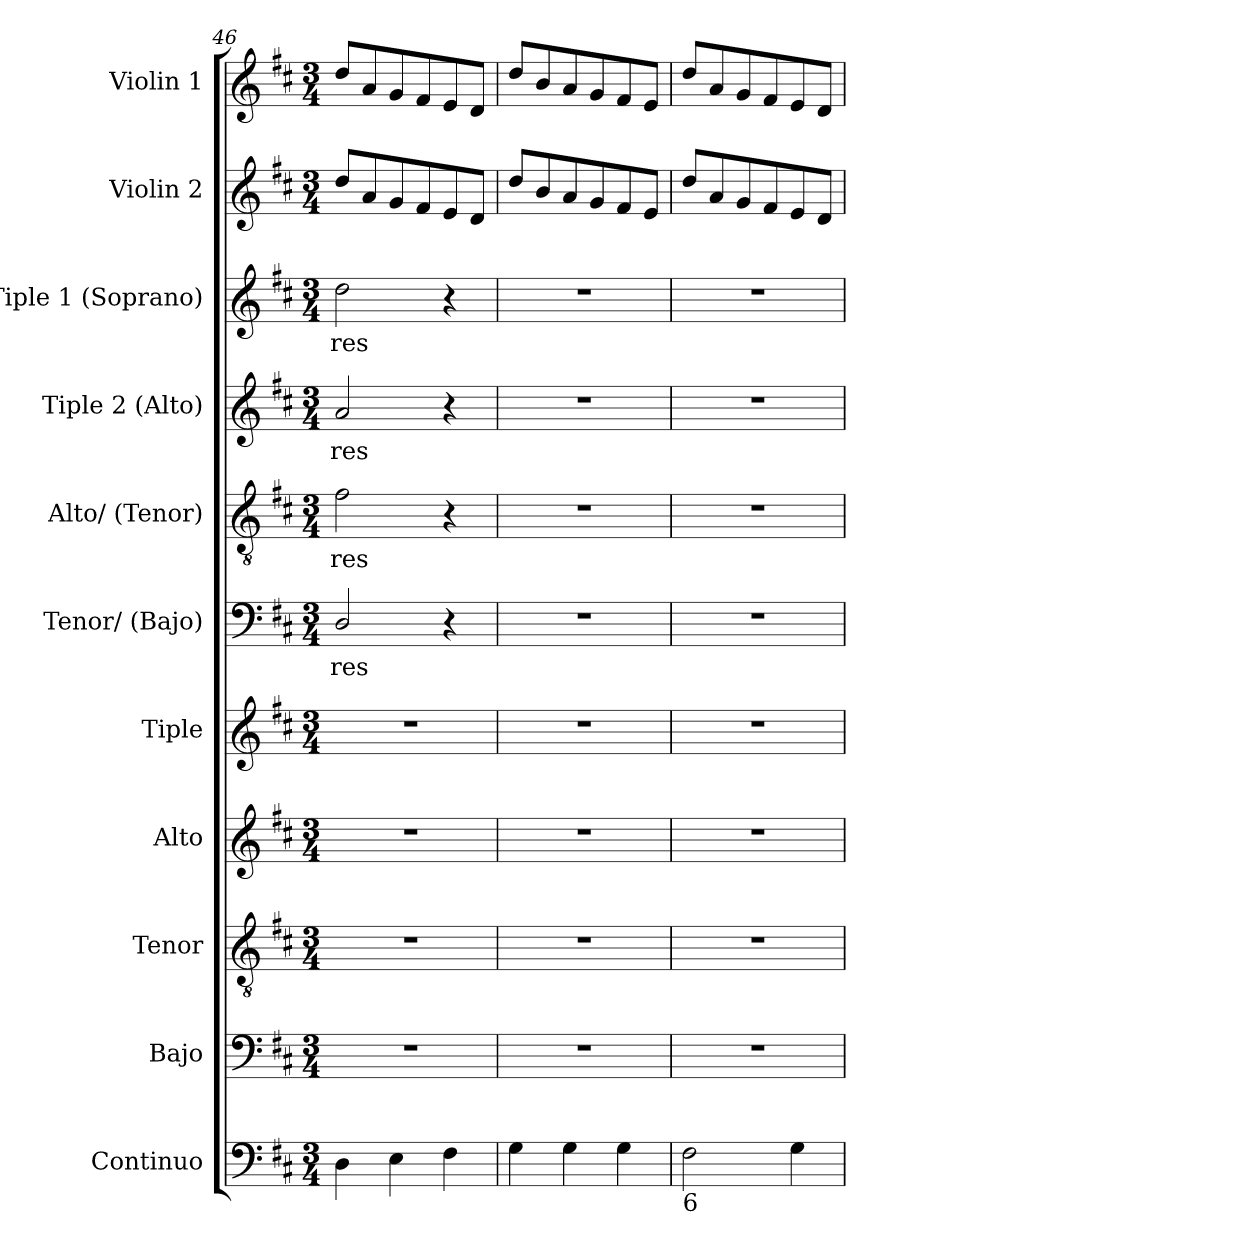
**kern	**kern	**kern	**kern	**kern	**kern	**text	**kern	**text	**kern	**text	**kern	**text	**kern	**kern
*part11	*part10	*part9	*part8	*part7	*part6	*part6	*part5	*part5	*part4	*part4	*part3	*part3	*part2	*part1
*staff11	*staff10	*staff9	*staff8	*staff7	*staff6	*staff6	*staff5	*staff5	*staff4	*staff4	*staff3	*staff3	*staff2	*staff1
*I"Continuo	*I"Bajo	*I"Tenor	*I"Alto	*I"Tiple	*I"Tenor/ (Bajo)	*	*I"Alto/ (Tenor)	*	*I"Tiple  2 (Alto)	*	*I"Tiple 1 (Soprano)	*	*I"Violin 2	*I"Violin 1
*	*I'B.	*I'T.	*I'A.	*	*I'B.	*	*I'T.	*	*I'A.	*	*I'S.	*	*I'Vln. 2	*I'Vln. 1
*clefF4	*clefF4	*clefGv2	*clefG2	*clefG2	*clefF4	*	*clefGv2	*	*clefG2	*	*clefG2	*	*clefG2	*clefG2
*	*	*ITrd7c12	*	*	*	*	*ITrd7c12	*	*	*	*	*	*	*
*k[f#c#]	*k[f#c#]	*k[f#c#]	*k[f#c#]	*k[f#c#]	*k[f#c#]	*	*k[f#c#]	*	*k[f#c#]	*	*k[f#c#]	*	*k[f#c#]	*k[f#c#]
*D:	*D:	*D:	*D:	*D:	*D:	*	*D:	*	*D:	*	*D:	*	*D:	*D:
*M3/4	*M3/4	*M3/4	*M3/4	*M3/4	*M3/4	*	*M3/4	*	*M3/4	*	*M3/4	*	*M3/4	*M3/4
=46	=46	=46	=46	=46	=46	=46	=46	=46	=46	=46	=46	=46	=46	=46
!	!LO:N:vis=1	!LO:N:vis=1	!LO:N:vis=1	!LO:N:vis=1	!	!	!	!	!	!	!	!	!	!
!	!	!	!	!	!	!LO:LY:b:color=#000000	!	!	!	!	!	!	!	!
!	!	!	!	!	!	!	!	!LO:LY:b:color=#000000	!	!	!	!	!	!
!	!	!	!	!	!	!	!	!	!	!LO:LY:b:color=#000000	!	!	!	!
!	!	!	!	!	!	!	!	!	!	!	!	!LO:LY:b:color=#000000	!	!
4Di\	2.r	2.r	2.r	2.r	2Di/	-res	2F#i\	-res	2ai/	-res	2ddi\	-res	8ddi/L	8ddi/L
.	.	.	.	.	.	.	.	.	.	.	.	.	8ai/	8ai/
4Ei\	.	.	.	.	.	.	.	.	.	.	.	.	8gi/	8gi/
.	.	.	.	.	.	.	.	.	.	.	.	.	8f#i/	8f#i/
4F#i\	.	.	.	.	4r	.	4r	.	4r	.	4r	.	8ei/	8ei/
.	.	.	.	.	.	.	.	.	.	.	.	.	8di/J	8di/J
=47	=47	=47	=47	=47	=47	=47	=47	=47	=47	=47	=47	=47	=47	=47
!	!LO:N:vis=1	!LO:N:vis=1	!LO:N:vis=1	!LO:N:vis=1	!LO:N:vis=1	!	!LO:N:vis=1	!	!LO:N:vis=1	!	!LO:N:vis=1	!	!	!
4Gi\	2.r	2.r	2.r	2.r	2.r	.	2.r	.	2.r	.	2.r	.	8ddi/L	8ddi/L
.	.	.	.	.	.	.	.	.	.	.	.	.	8bi/	8bi/
4Gi\	.	.	.	.	.	.	.	.	.	.	.	.	8ai/	8ai/
.	.	.	.	.	.	.	.	.	.	.	.	.	8gi/	8gi/
4Gi\	.	.	.	.	.	.	.	.	.	.	.	.	8f#i/	8f#i/
.	.	.	.	.	.	.	.	.	.	.	.	.	8ei/J	8ei/J
=48	=48	=48	=48	=48	=48	=48	=48	=48	=48	=48	=48	=48	=48	=48
!LO:TX:b:t=6	!	!	!	!	!	!	!	!	!	!	!	!	!	!
!	!LO:N:vis=1	!LO:N:vis=1	!LO:N:vis=1	!LO:N:vis=1	!LO:N:vis=1	!	!LO:N:vis=1	!	!LO:N:vis=1	!	!LO:N:vis=1	!	!	!
2F#i\	2.r	2.r	2.r	2.r	2.r	.	2.r	.	2.r	.	2.r	.	8ddi/L	8ddi/L
.	.	.	.	.	.	.	.	.	.	.	.	.	8ai/	8ai/
.	.	.	.	.	.	.	.	.	.	.	.	.	8gi/	8gi/
.	.	.	.	.	.	.	.	.	.	.	.	.	8f#i/	8f#i/
4Gi\	.	.	.	.	.	.	.	.	.	.	.	.	8ei/	8ei/
.	.	.	.	.	.	.	.	.	.	.	.	.	8di/J	8di/J
=	=	=	=	=	=	=	=	=	=	=	=	=	=	=
*-	*-	*-	*-	*-	*-	*-	*-	*-	*-	*-	*-	*-	*-	*-
